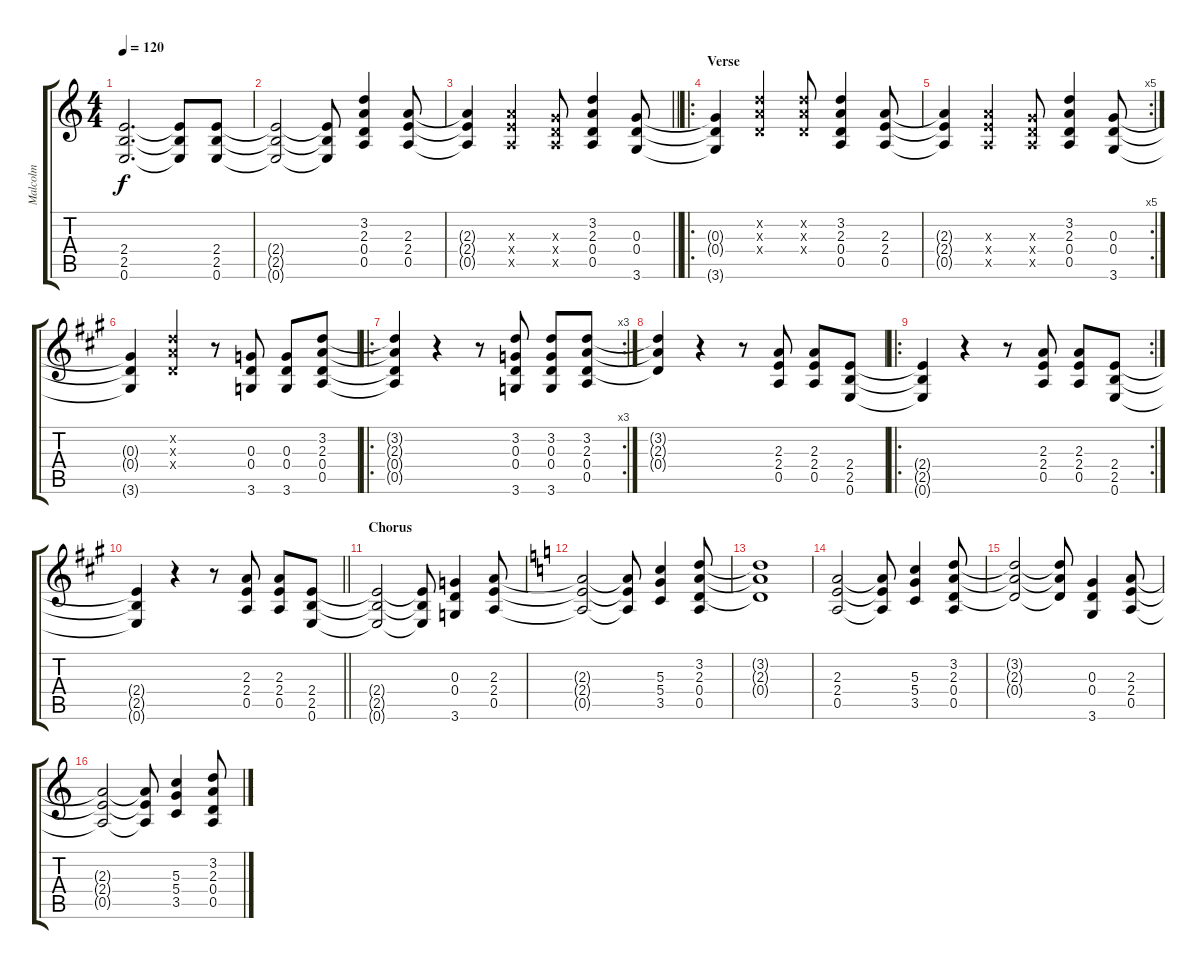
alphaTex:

\track ("Malcolm" "Malcolm") {instrument overdrivenguitar}
\staff {score tabs}
\tuning (E4 B3 G3 D3 A2 E2) {hide}
\ts (4 4)
\tempo 120
\clef g2
\ks c
(2.4{t} 2.5{t} 0.6{t}).2{d dy f} (2.4{t} 2.5{t} 0.6{t}).8 (2.4 2.5 0.6).8 |
(2.4{t} 2.5{t} 0.6{t}).2 (2.4{t} 2.5{t} 0.6{t}).8 (3.2 2.3 0.4 0.5).4 (2.3 2.4 0.5).8 |
\barLineRight lightlight
(2.3{t} 2.4{t} 0.5{t}).4 (2.3{x} 2.4{x} 0.5{x}).4 (0.3{x} 0.4{x} 0.5{x}).8 (3.2 2.3 0.4 0.5).4 (0.3 0.4 3.6).8 |
\ro
\section ("" "Verse")
(0.3{t} 0.4{t} 3.6{t}).4 (3.2{x} 2.3{x} 0.4{x}).4 (3.2{x} 2.3{x} 0.4{x}).8 (3.2 2.3 0.4 0.5).4 (2.3 2.4 0.5).8 |
\rc 5
(2.3{t} 2.4{t} 0.5{t}).4 (2.3{x} 2.4{x} 0.5{x}).4 (0.3{x} 0.4{x} 0.5{x}).8 (3.2 2.3 0.4 0.5).4 (0.3 0.4 3.6).8 |
\ks a
(0.3{t} 0.4{t} 3.6{t}).4 (3.2{x} 2.3{x} 0.4{x}).4 r.8 (0.3 0.4 3.6).8 (0.3 0.4 3.6).8 (3.2 2.3 0.4 0.5).8 |
\ro
\rc 3
(3.2{t} 2.3{t} 0.4{t} 0.5{t}).4 r.4 r.8 (3.2 0.3 0.4 3.6).8 (3.2 0.3 0.4 3.6).8 (3.2 2.3 0.4 0.5).8 |
(3.2{t} 2.3{t} 0.4{t}).4 r.4 r.8 (2.3 2.4 0.5).8 (2.3 2.4 0.5).8 (2.4 2.5 0.6).8 |
\ro
\rc 2
(2.4{t} 2.5{t} 0.6{t}).4 r.4 r.8 (2.3 2.4 0.5).8 (2.3 2.4 0.5).8 (2.4 2.5 0.6).8 |
\barLineRight lightlight
(2.4{t} 2.5{t} 0.6{t}).4 r.4 r.8 (2.3 2.4 0.5).8 (2.3 2.4 0.5).8 (2.4 2.5 0.6).8 |
\section ("" "Chorus")
(2.4{t} 2.5{t} 0.6{t}).2 (2.4{t} 2.5{t} 0.6{t}).8 (0.3 0.4 3.6).4 (2.3 2.4 0.5).8 |
\ks c
(2.3{t} 2.4{t} 0.5{t}).2 (2.3{t} 2.4{t} 0.5{t}).8 (5.3 5.4 3.5).4 (3.2 2.3 0.4 0.5).8 |
(3.2{t} 2.3{t} 0.4{t}).1 |
(2.3 2.4 0.5).2 (2.3{t} 2.4{t} 0.5{t}).8 (5.3 5.4 3.5).4 (3.2 2.3 0.4 0.5).8 |
(3.2{t} 2.3{t} 0.4{t}).2 (3.2{t} 2.3{t} 0.4{t}).8 (0.3 0.4 3.6).4 (2.3 2.4 0.5).8 |
(2.3{t} 2.4{t} 0.5{t}).2 (2.3{t} 2.4{t} 0.5{t}).8 (5.3 5.4 3.5).4 (3.2 2.3 0.4 0.5).8
